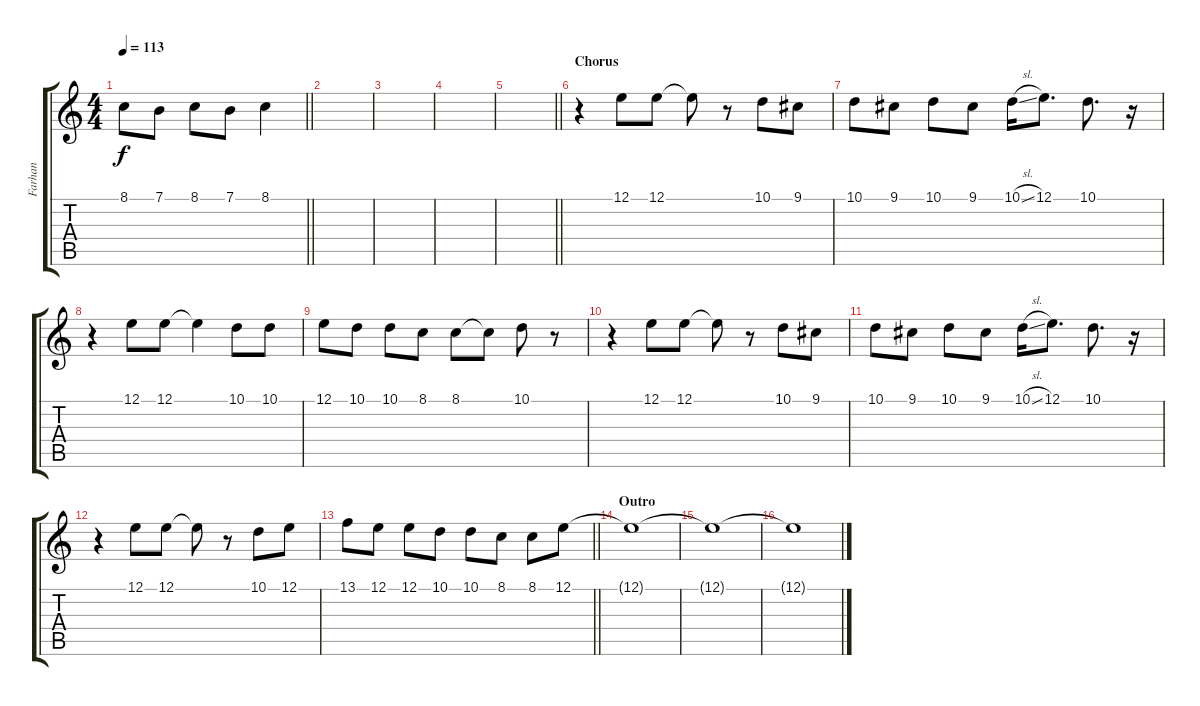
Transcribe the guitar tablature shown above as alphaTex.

\track ("Farhan" "Farhan") {instrument baritonesax}
\staff {score tabs}
\tuning (E4 B3 G3 D3 A2 E2) {hide}
\ts (4 4)
\tempo 113
\clef g2
\barLineRight lightlight
\ks c
8.1.8{dy f} 7.1.8 8.1.8 7.1.8 8.1.4 |
|
|
|
\barLineRight lightlight
|
\section ("" "Chorus")
r.4 12.1.8 12.1.8 12.1{t}.8 r.8 10.1.8 9.1.8 |
10.1.8 9.1.8 10.1.8 9.1.8 10.1{sl}.16 12.1.8{d} 10.1.8{d} r.16 |
r.4 12.1.8 12.1.8 12.1{t}.4 10.1.8 10.1.8 |
12.1.8 10.1.8 10.1.8 8.1.8 8.1.8 8.1{t}.8 10.1.8 r.8 |
r.4 12.1.8 12.1.8 12.1{t}.8 r.8 10.1.8 9.1.8 |
10.1.8 9.1.8 10.1.8 9.1.8 10.1{sl}.16 12.1.8{d} 10.1.8{d} r.16 |
r.4 12.1.8 12.1.8 12.1{t}.8 r.8 10.1.8 12.1.8 |
\barLineRight lightlight
13.1.8 12.1.8 12.1.8 10.1.8 10.1.8 8.1.8 8.1.8 12.1.8 |
\section ("" "Outro")
12.1{t}.1 |
12.1{t}.1{volume 0} |
12.1{t}.1
